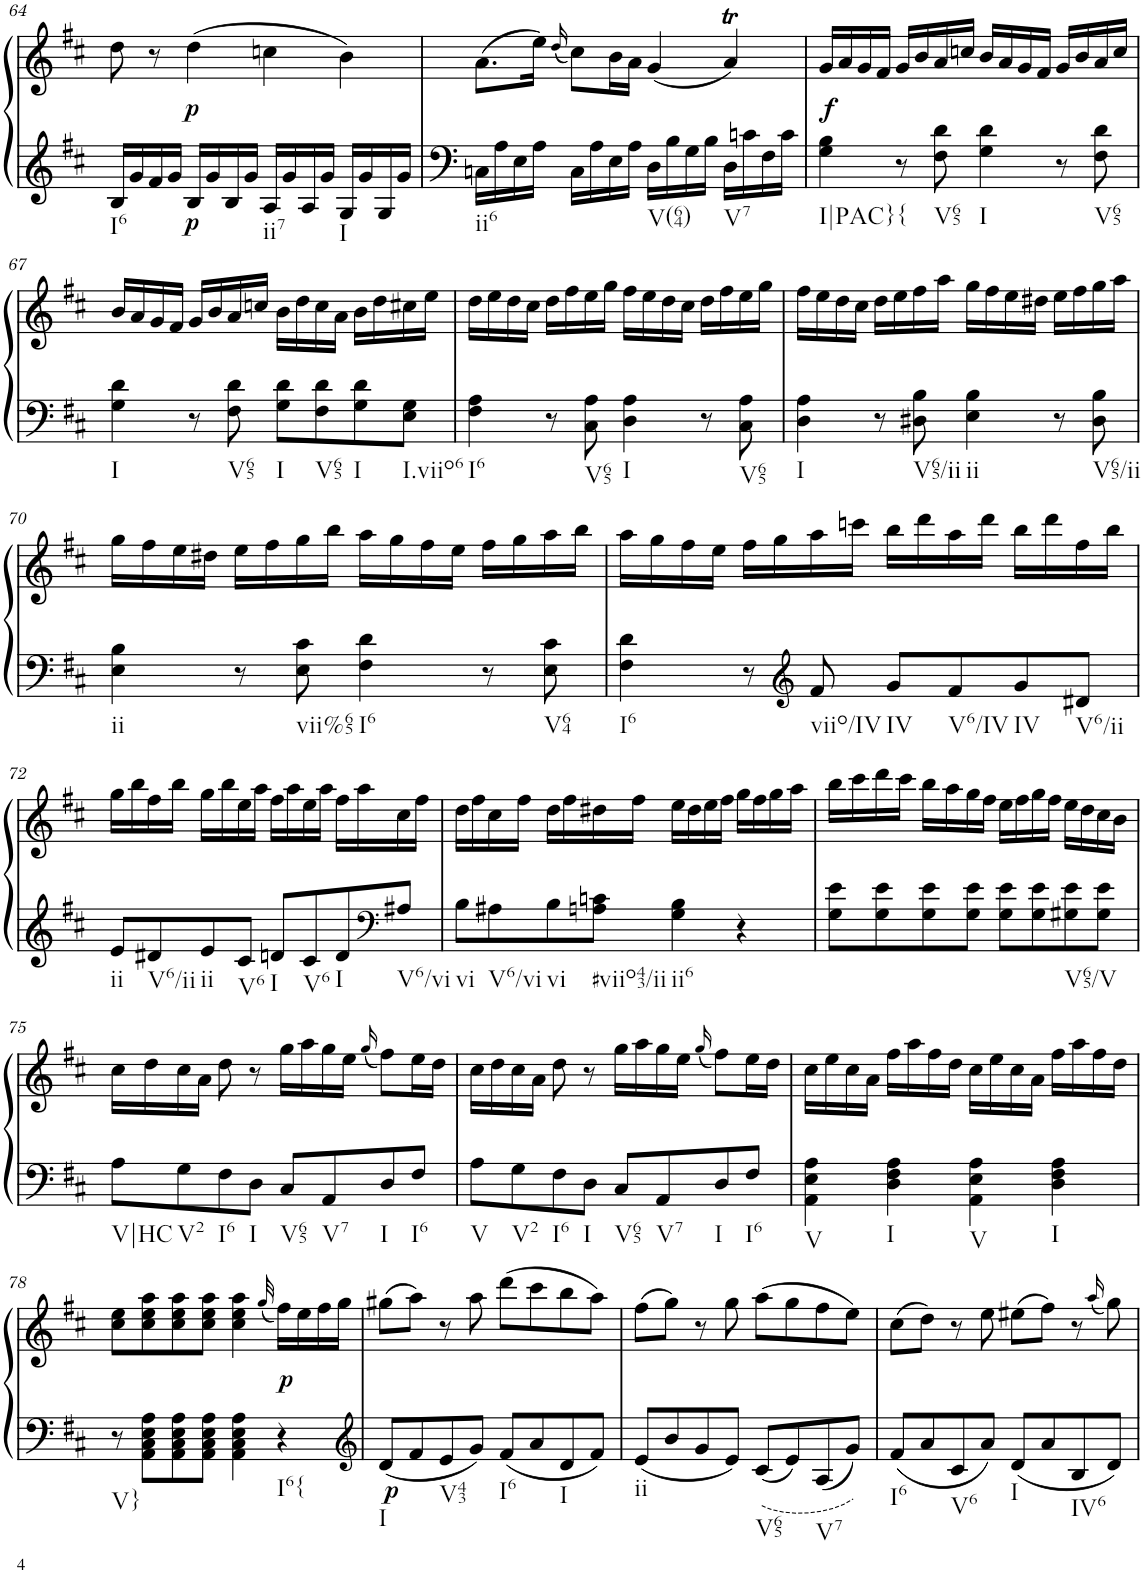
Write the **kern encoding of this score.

**kern	**kern	**dynam
*part1	*part1	*part1
*staff2	*staff1	*staff1/2
*I"Piano, Piano right	*	*
*I'Pno.	*	*
!!LO:PB:g=z
*clefG2	*clefG2	*
*k[f#c#]	*k[f#c#]	*
*M4/4	*M4/4	*
*met(c)	*met(c)	*
=64	=64	=64
!LO:TX:b:t=I6	!	!
16B/LL	8dd\	.
16g/	.	.
16f#/	8r	.
16g/JJ	.	.
!	!	!LO:DY:b=2
!	!	!LO:DY:n=1:b
16B/LL	(4dd\	p p
16g/	.	.
16B/	.	.
16g/JJ	.	.
!LO:TX:b:t=ii7	!	!
16A/LL	4ccn\	.
16g/	.	.
16A/	.	.
16g/JJ	.	.
!LO:TX:b:t=I	!	!
16G/LL	4b\)	.
16g/	.	.
16G/	.	.
16g/JJ	.	.
=65	=65	=65
!LO:TX:b:t=ii6	!	!
16Cn\LL	(8.a\L	.
16A\	.	.
16E\	.	.
16A\JJ	16ee\Jk)	.
.	(16qdd/	.
16C\LL	8cc#\L)	.
16A\	.	.
16E\	16b\L	.
16A\JJ	16a\JJ	.
!LO:TX:b:t=V(64)	!	!
16D\LL	(4g/	.
16B\	.	.
16G\	.	.
16B\JJ	.	.
!LO:TX:b:t=V7	!	!
16D\LL	4aT/)	.
16cn\	.	.
16F#\	.	.
16c\JJ	.	.
=66	=66	=66
!LO:TX:b:t=I|PAC}{	!	!
!	!	!LO:DY:b
4G\ 4B\	16g/LL	f
.	16a/	.
.	16g/	.
.	16f#/JJ	.
8r	16g/LL	.
.	16b/	.
!LO:TX:b:t=V65	!	!
8F#\ 8d\	16a/	.
.	16ccn/JJ	.
!LO:TX:b:t=I	!	!
4G\ 4d\	16b/LL	.
.	16a/	.
.	16g/	.
.	16f#/JJ	.
8r	16g/LL	.
.	16b/	.
!LO:TX:b:t=V65	!	!
8F#\ 8d\	16a/	.
.	16cc/JJ	.
!!LO:LB:g=z
=67	=67	=67
!LO:TX:b:t=I	!	!
4G\ 4d\	16b/LL	.
.	16a/	.
.	16g/	.
.	16f#/JJ	.
8r	16g/LL	.
.	16b/	.
!LO:TX:b:t=V65	!	!
8F#\ 8d\	16a/	.
.	16ccn/JJ	.
!LO:TX:b:t=I	!	!
8G\ 8d\L	16b\LL	.
.	16dd\	.
!LO:TX:b:t=V65	!	!
8F#\ 8d\	16cc\	.
.	16a\JJ	.
!LO:TX:b:t=I	!	!
8G\ 8d\	16b\LL	.
.	16dd\	.
!LO:TX:b:t=I.viio6	!	!
8E\ 8G\J	16cc#X\	.
.	16ee\JJ	.
=68	=68	=68
!LO:TX:b:t=I6	!	!
4F#\ 4A\	16dd\LL	.
.	16ee\	.
.	16dd\	.
.	16cc#\JJ	.
8r	16dd\LL	.
.	16ff#\	.
!LO:TX:b:t=V65	!	!
8C#\ 8A\	16ee\	.
.	16gg\JJ	.
!LO:TX:b:t=I	!	!
4D\ 4A\	16ff#\LL	.
.	16ee\	.
.	16dd\	.
.	16cc#\JJ	.
8r	16dd\LL	.
.	16ff#\	.
!LO:TX:b:t=V65	!	!
8C#\ 8A\	16ee\	.
.	16gg\JJ	.
=69	=69	=69
!LO:TX:b:t=I	!	!
4D\ 4A\	16ff#\LL	.
.	16ee\	.
.	16dd\	.
.	16cc#\JJ	.
8r	16dd\LL	.
.	16ee\	.
!LO:TX:b:t=V65/ii	!	!
8D#X\ 8B\	16ff#\	.
.	16aa\JJ	.
!LO:TX:b:t=ii	!	!
4E\ 4B\	16gg\LL	.
.	16ff#\	.
.	16ee\	.
.	16dd#X\JJ	.
8r	16ee\LL	.
.	16ff#\	.
!LO:TX:b:t=V65/ii	!	!
8D#\ 8B\	16gg\	.
.	16aa\JJ	.
!!LO:LB:g=z
=70	=70	=70
!LO:TX:b:t=ii	!	!
4E\ 4B\	16gg\LL	.
.	16ff#\	.
.	16ee\	.
.	16dd#X\JJ	.
8r	16ee\LL	.
.	16ff#\	.
!LO:TX:b:t=vii%65	!	!
8E\ 8c#\	16gg\	.
.	16bb\JJ	.
!LO:TX:b:t=I6	!	!
4F#\ 4d\	16aa\LL	.
.	16gg\	.
.	16ff#\	.
.	16ee\JJ	.
8r	16ff#\LL	.
.	16gg\	.
!LO:TX:b:t=V64	!	!
8E\ 8c#\	16aa\	.
.	16bb\JJ	.
=71	=71	=71
!LO:TX:b:t=I6	!	!
4F#\ 4d\	16aa\LL	.
.	16gg\	.
.	16ff#\	.
.	16ee\JJ	.
8r	16ff#\LL	.
.	16gg\	.
*clefG2	*	*
!LO:TX:b:t=viio/IV	!	!
8f#/	16aa\	.
.	16cccn\JJ	.
!LO:TX:b:t=IV	!	!
8g/L	16bb\LL	.
.	16ddd\	.
!LO:TX:b:t=V6/IV	!	!
8f#/	16aa\	.
.	16ddd\JJ	.
!LO:TX:b:t=IV	!	!
8g/	16bb\LL	.
.	16ddd\	.
!LO:TX:b:t=V6/ii	!	!
8d#X/J	16ff#\	.
.	16bb\JJ	.
!!LO:LB:g=z
=72	=72	=72
!LO:TX:b:t=ii	!	!
8e/L	16gg\LL	.
.	16bb\	.
!LO:TX:b:t=V6/ii	!	!
8d#X/	16ff#\	.
.	16bb\JJ	.
!LO:TX:b:t=ii	!	!
8e/	16gg\LL	.
.	16bb\	.
!LO:TX:b:t=V6	!	!
8c#/J	16ee\	.
.	16aa\JJ	.
!LO:TX:b:t=I	!	!
8dn/L	16ff#\LL	.
.	16aa\	.
!LO:TX:b:t=V6	!	!
8c#/	16ee\	.
.	16aa\JJ	.
!LO:TX:b:t=I	!	!
8d/	16ff#\LL	.
.	16aa\	.
*clefF4	*	*
!LO:TX:b:t=V6/vi	!	!
8A#X/J	16cc#\	.
.	16ff#\JJ	.
=73	=73	=73
!LO:TX:b:t=vi	!	!
8B\L	16dd\LL	.
.	16ff#\	.
!LO:TX:b:t=V6/vi	!	!
8A#X\	16cc#\	.
.	16ff#\JJ	.
!LO:TX:b:t=vi	!	!
8B\	16dd\LL	.
.	16ff#\	.
!LO:TX:b:t=#viio43/ii	!	!
8An\ 8cn\J	16dd#X\	.
.	16ff#\JJ	.
!LO:TX:b:t=ii6	!	!
4G\ 4B\	16ee\LL	.
.	16dd#\	.
.	16ee\	.
.	16ff#\JJ	.
4r	16gg\LL	.
.	16ff#\	.
.	16gg\	.
.	16aa\JJ	.
=74	=74	=74
8G\ 8e\L	16bb\LL	.
.	16ccc#\	.
8G\ 8e\	16ddd\	.
.	16ccc#\JJ	.
8G\ 8e\	16bb\LL	.
.	16aa\	.
8G\ 8e\J	16gg\	.
.	16ff#\JJ	.
8G\ 8e\L	16ee\LL	.
.	16ff#\	.
8G\ 8e\	16gg\	.
.	16ff#\JJ	.
!LO:TX:b:t=V65/V	!	!
8G#X\ 8e\	16ee\LL	.
.	16dd\	.
8G#\ 8e\J	16cc#\	.
.	16b\JJ	.
!!LO:LB:g=z
=75	=75	=75
!LO:TX:b:t=V|HC	!	!
8A\L	16cc#\LL	.
.	16dd\	.
!LO:TX:b:t=V2	!	!
8G\	16cc#\	.
.	16a\JJ	.
!LO:TX:b:t=I6	!	!
8F#\	8dd\	.
!LO:TX:b:t=I	!	!
8D\J	8r	.
!LO:TX:b:t=V65	!	!
8C#/L	16gg\LL	.
.	16aa\	.
!LO:TX:b:t=V7	!	!
8AA/	16gg\	.
.	16ee\JJ	.
.	(16qgg/	.
!LO:TX:b:t=I	!	!
8D/	8ff#\L)	.
!LO:TX:b:t=I6	!	!
8F#/J	16ee\L	.
.	16dd\JJ	.
=76	=76	=76
!LO:TX:b:t=V	!	!
8A\L	16cc#\LL	.
.	16dd\	.
!LO:TX:b:t=V2	!	!
8G\	16cc#\	.
.	16a\JJ	.
!LO:TX:b:t=I6	!	!
8F#\	8dd\	.
!LO:TX:b:t=I	!	!
8D\J	8r	.
!LO:TX:b:t=V65	!	!
8C#/L	16gg\LL	.
.	16aa\	.
!LO:TX:b:t=V7	!	!
8AA/	16gg\	.
.	16ee\JJ	.
.	(16qgg/	.
!LO:TX:b:t=I	!	!
8D/	8ff#\L)	.
!LO:TX:b:t=I6	!	!
8F#/J	16ee\L	.
.	16dd\JJ	.
=77	=77	=77
!LO:TX:b:t=V	!	!
4AA\ 4E\ 4A\	16cc#\LL	.
.	16ee\	.
.	16cc#\	.
.	16a\JJ	.
!LO:TX:b:t=I	!	!
4D\ 4F#\ 4A\	16ff#\LL	.
.	16aa\	.
.	16ff#\	.
.	16dd\JJ	.
!LO:TX:b:t=V	!	!
4AA\ 4E\ 4A\	16cc#\LL	.
.	16ee\	.
.	16cc#\	.
.	16a\JJ	.
!LO:TX:b:t=I	!	!
4D\ 4F#\ 4A\	16ff#\LL	.
.	16aa\	.
.	16ff#\	.
.	16dd\JJ	.
!!LO:LB:g=z
=78	=78	=78
!LO:TX:b:t=V}	!	!
8r	8cc#\ 8ee\L	.
8AA\ 8C#\ 8E\ 8A\L	8cc#\ 8ee\ 8aa\	.
8AA\ 8C#\ 8E\ 8A\	8cc#\ 8ee\ 8aa\	.
8AA\ 8C#\ 8E\ 8A\J	8cc#\ 8ee\ 8aa\J	.
4AA\ 4C#\ 4E\ 4A\	4cc#\ 4ee\ 4aa\	.
.	(32qgg/	.
!LO:TX:b:t=I6{	!	!
!	!	!LO:DY:b
4r	16ff#\LL)	p
.	16ee\	.
.	16ff#\	.
.	16gg\JJ	.
=79	=79	=79
*clefG2	*	*
!LO:TX:b:t=I	!	!
!	!	!LO:DY:b=2
8d/L	(8gg#X\L	p
8f#/	8aa\J)	.
!LO:TX:b:t=V43	!	!
8e/	8r	.
8g/J	8aa\	.
!LO:TX:b:t=I6	!	!
8f#/L	(8ddd\L	.
8a/	8ccc#\	.
!LO:TX:b:t=I	!	!
8d/	8bb\	.
8f#/J	8aa\J)	.
=80	=80	=80
!LO:TX:b:t=ii	!	!
8e/L	(8ff#\L	.
8b/	8gg\J)	.
8g/	8r	.
8e/J	8gg\	.
!LO:TX:b:t=V65	!	!
8c#/L	(8aa\L	.
8e/	8gg\	.
!LO:TX:b:t=V7	!	!
8A/	8ff#\	.
8g/J	8ee\J)	.
=81	=81	=81
!LO:TX:b:t=I6	!	!
8f#/L	(8cc#\L	.
8a/	8dd\J)	.
!LO:TX:b:t=V6	!	!
8c#/	8r	.
8a/J	8ee\	.
!LO:TX:b:t=I	!	!
8d/L	(8ee#X\L	.
8a/	8ff#\J)	.
!LO:TX:b:t=IV6	!	!
8B/	8r	.
.	(16qaa/	.
8d/J	8gg\)	.
=	=	=
*-	*-	*-
